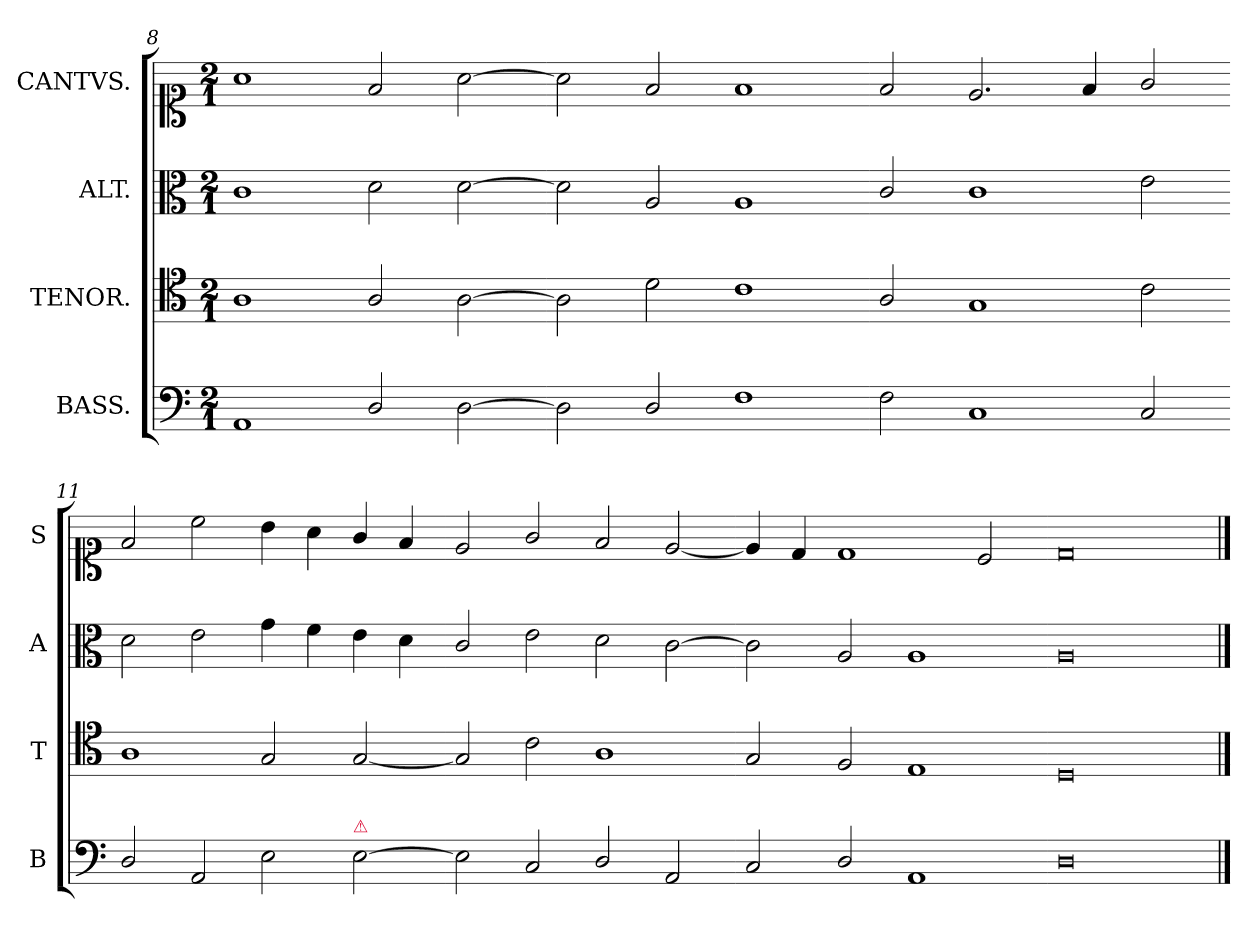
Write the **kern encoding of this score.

**kern	**kern	**kern	**kern
*part4	*part3	*part2	*part1
*staff4	*staff3	*staff2	*staff1
*I"BASS.	*I"TENOR.	*I"ALT.	*I"CANTVS.
*I'B	*I'T	*I'A	*I'S
*clefF4	*clefC4	*clefC3	*clefC1
*k[]	*k[]	*k[]	*k[]
*D:dor	*D:dor	*D:dor	*D:dor
*M2/1	*M2/1	*M2/1	*M2/1
=8	=8	=8	=8
1AA	1A	1c	1a
2D/	2A/	2d\	2f/
[2D\	[2A\	[2d\	[2a\
=9-	=9-	=9-	=9-
2D\]	2A\]	2d\]	2a\]
2D/	2d\	2A/	2f/
1F	1c	1A	1f
=10-	=10-	=10-	=10-
2F\	2A/	2c/	2f/
1C	1G	1c	2.e/
.	.	.	4f/
2C/	2c\	2e\	2g/
=11-	=11-	=11-	=11-
2D/	1A	2d\	2f/
2AA/	.	2e\	2cc\
2E\	2G/	4g\	4b\
.	.	4f\	4a\
!LO:TX:a:color=crimson:t=⚠	!	!	!
[2E\	[2G/	4e\	4g/
.	.	4d\	4f/
=12-	=12-	=12-	=12-
2E\]	2G/]	2c/	2e/
2C/	2c\	2e\	2g/
2D/	1A	2d\	2f/
2AA/	.	[2c\	[2e/
=13-	=13-	=13-	=13-
2C/	2G/	2c\]	4e/]
.	.	.	4d/
2D/	2F/	2A/	1d
1AA	1E	1A	.
.	.	.	2c/
=14-	=14-	=14-	=14-
0D	0D/	0A/	0d/
==	==	==	==
*-	*-	*-	*-
